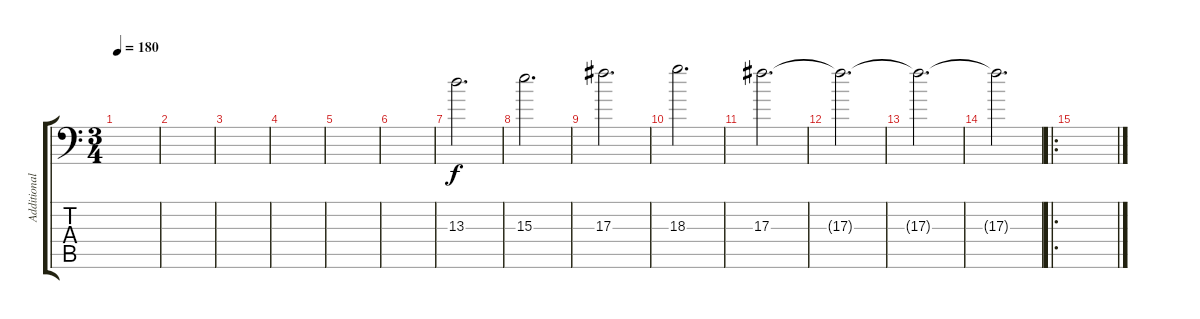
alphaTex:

\track ("Additional Guitar" "Additional") {instrument distortionguitar}
\staff {score tabs}
\tuning (Bb3 F3 Db3 Ab2 Eb2 Bb1) {hide}
\ts (3 4)
\tempo 180
\clef f4
\ks c
|
|
|
|
|
|
13.3.2{d} |
15.3.2{d} |
17.3.2{d} |
18.3.2{d} |
17.3.2{d} |
17.3{t}.2{d} |
17.3{t}.2{d} |
17.3{t}.2{d} |
\ro
